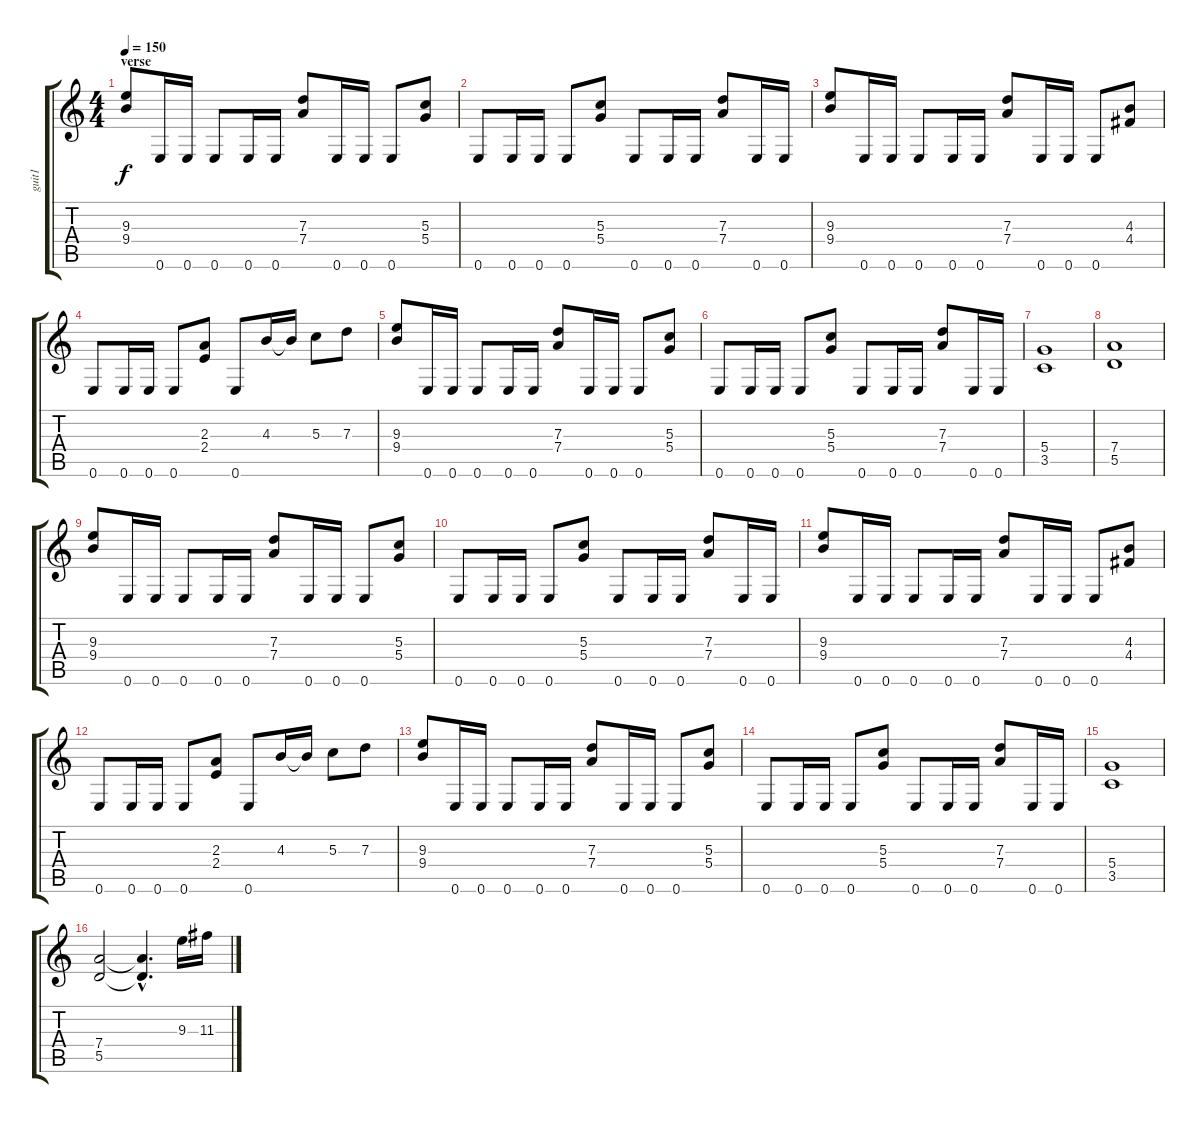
\track ("guit1" "guit1") {instrument distortionguitar}
\staff {score tabs}
\tuning (E4 B3 G3 D3 A2 E2) {hide}
\ts (4 4)
\section ("" "verse")
\tempo 150
\clef g2
\ks c
(9.3 9.4).8{dy f} 0.6.16 0.6.16 0.6.8 0.6.16 0.6.16 (7.3 7.4).8 0.6.16 0.6.16 0.6.8 (5.3 5.4).8 |
0.6.8 0.6.16 0.6.16 0.6.8 (5.3 5.4).8 0.6.8 0.6.16 0.6.16 (7.3 7.4).8 0.6.16 0.6.16 |
(9.3 9.4).8 0.6.16 0.6.16 0.6.8 0.6.16 0.6.16 (7.3 7.4).8 0.6.16 0.6.16 0.6.8 (4.3 4.4).8 |
0.6.8 0.6.16 0.6.16 0.6.8 (2.3 2.4).8 0.6.8 4.3.16 4.3{t}.16 5.3.8 7.3.8 |
(9.3 9.4).8 0.6.16 0.6.16 0.6.8 0.6.16 0.6.16 (7.3 7.4).8 0.6.16 0.6.16 0.6.8 (5.3 5.4).8 |
0.6.8 0.6.16 0.6.16 0.6.8 (5.3 5.4).8 0.6.8 0.6.16 0.6.16 (7.3 7.4).8 0.6.16 0.6.16 |
(5.4 3.5).1 |
(7.4 5.5).1 |
(9.3 9.4).8 0.6.16 0.6.16 0.6.8 0.6.16 0.6.16 (7.3 7.4).8 0.6.16 0.6.16 0.6.8 (5.3 5.4).8 |
0.6.8 0.6.16 0.6.16 0.6.8 (5.3 5.4).8 0.6.8 0.6.16 0.6.16 (7.3 7.4).8 0.6.16 0.6.16 |
(9.3 9.4).8 0.6.16 0.6.16 0.6.8 0.6.16 0.6.16 (7.3 7.4).8 0.6.16 0.6.16 0.6.8 (4.3 4.4).8 |
0.6.8 0.6.16 0.6.16 0.6.8 (2.3 2.4).8 0.6.8 4.3.16 4.3{t}.16 5.3.8 7.3.8 |
(9.3 9.4).8 0.6.16 0.6.16 0.6.8 0.6.16 0.6.16 (7.3 7.4).8 0.6.16 0.6.16 0.6.8 (5.3 5.4).8 |
0.6.8 0.6.16 0.6.16 0.6.8 (5.3 5.4).8 0.6.8 0.6.16 0.6.16 (7.3 7.4).8 0.6.16 0.6.16 |
(5.4 3.5).1 |
(7.4 5.5).2 (7.4{hac t} 5.5{hac t}).4{d} 9.3.16 11.3.16
